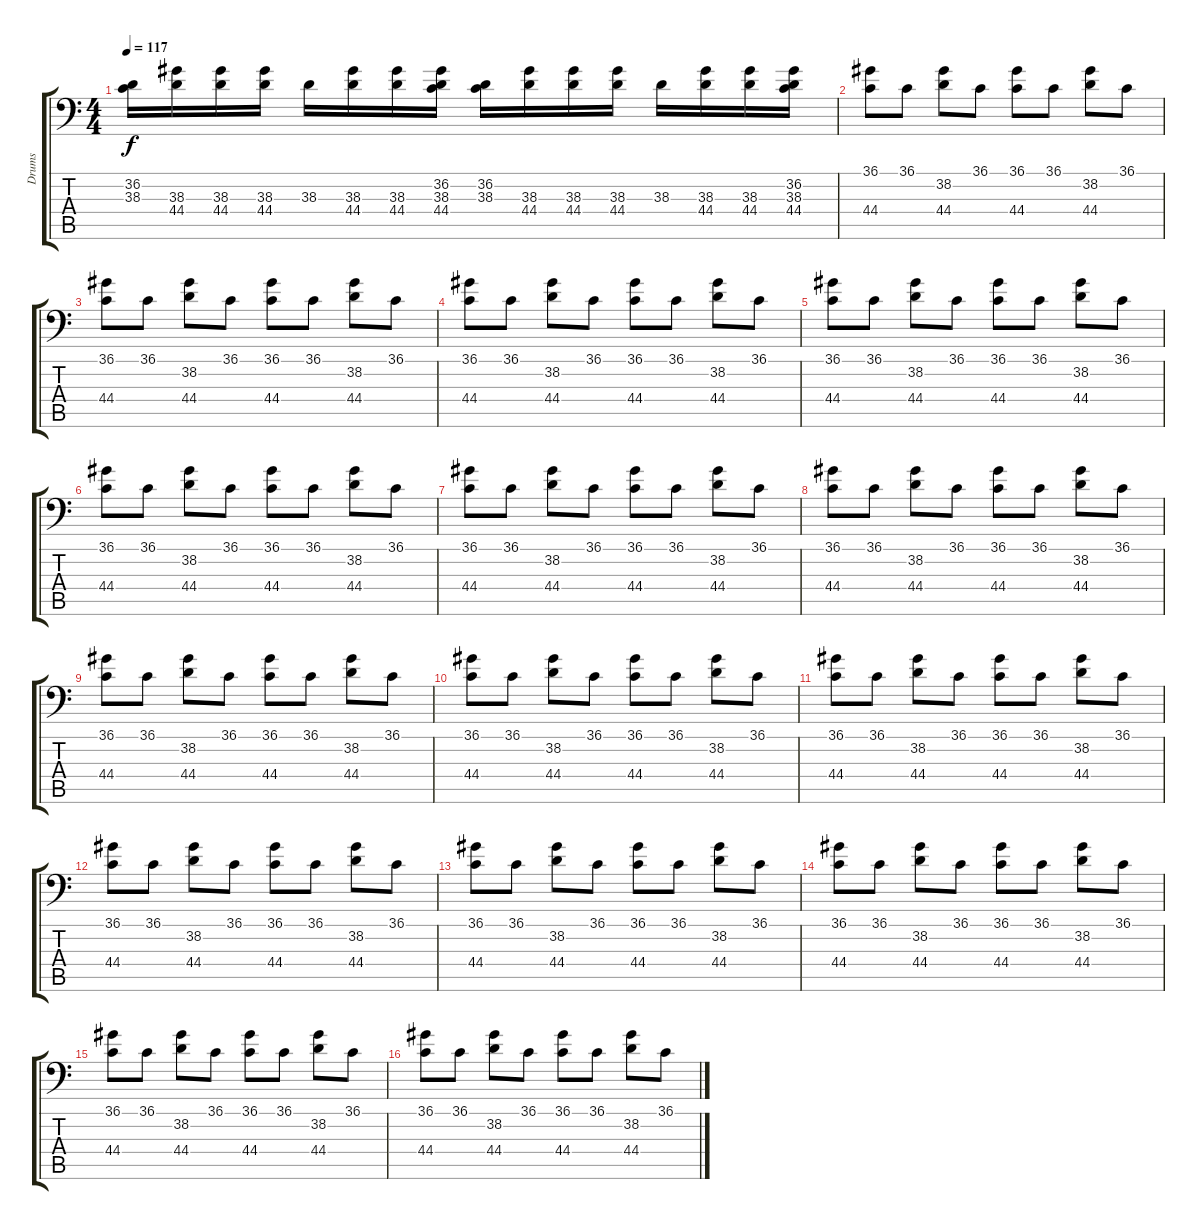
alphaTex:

\track ("Drums" "Drums") {instrument acousticgrandpiano}
\staff {score tabs}
\tuning (C-1 C-1 C-1 C-1 C-1 C-1) {hide}
\ts (4 4)
\tempo 117
\clef f4
\ks c
(36.2 38.3).16{dy f} (38.3 44.4).16 (38.3 44.4).16 (38.3 44.4).16 38.3.16 (38.3 44.4).16 (38.3 44.4).16 (36.2 38.3 44.4).16 (36.2 38.3).16 (38.3 44.4).16 (38.3 44.4).16 (38.3 44.4).16 38.3.16 (38.3 44.4).16 (38.3 44.4).16 (36.2 38.3 44.4).16 |
(36.1 44.4).8 36.1.8 (38.2 44.4).8 36.1.8 (36.1 44.4).8 36.1.8 (38.2 44.4).8 36.1.8 |
(36.1 44.4).8 36.1.8 (38.2 44.4).8 36.1.8 (36.1 44.4).8 36.1.8 (38.2 44.4).8 36.1.8 |
(36.1 44.4).8 36.1.8 (38.2 44.4).8 36.1.8 (36.1 44.4).8 36.1.8 (38.2 44.4).8 36.1.8 |
(36.1 44.4).8 36.1.8 (38.2 44.4).8 36.1.8 (36.1 44.4).8 36.1.8 (38.2 44.4).8 36.1.8 |
(36.1 44.4).8 36.1.8 (38.2 44.4).8 36.1.8 (36.1 44.4).8 36.1.8 (38.2 44.4).8 36.1.8 |
(36.1 44.4).8 36.1.8 (38.2 44.4).8 36.1.8 (36.1 44.4).8 36.1.8 (38.2 44.4).8 36.1.8 |
(36.1 44.4).8 36.1.8 (38.2 44.4).8 36.1.8 (36.1 44.4).8 36.1.8 (38.2 44.4).8 36.1.8 |
(36.1 44.4).8 36.1.8 (38.2 44.4).8 36.1.8 (36.1 44.4).8 36.1.8 (38.2 44.4).8 36.1.8 |
(36.1 44.4).8 36.1.8 (38.2 44.4).8 36.1.8 (36.1 44.4).8 36.1.8 (38.2 44.4).8 36.1.8 |
(36.1 44.4).8 36.1.8 (38.2 44.4).8 36.1.8 (36.1 44.4).8 36.1.8 (38.2 44.4).8 36.1.8 |
(36.1 44.4).8 36.1.8 (38.2 44.4).8 36.1.8 (36.1 44.4).8 36.1.8 (38.2 44.4).8 36.1.8 |
(36.1 44.4).8 36.1.8 (38.2 44.4).8 36.1.8 (36.1 44.4).8 36.1.8 (38.2 44.4).8 36.1.8 |
(36.1 44.4).8 36.1.8 (38.2 44.4).8 36.1.8 (36.1 44.4).8 36.1.8 (38.2 44.4).8 36.1.8 |
(36.1 44.4).8 36.1.8 (38.2 44.4).8 36.1.8 (36.1 44.4).8 36.1.8 (38.2 44.4).8 36.1.8 |
(36.1 44.4).8 36.1.8 (38.2 44.4).8 36.1.8 (36.1 44.4).8 36.1.8 (38.2 44.4).8 36.1.8
